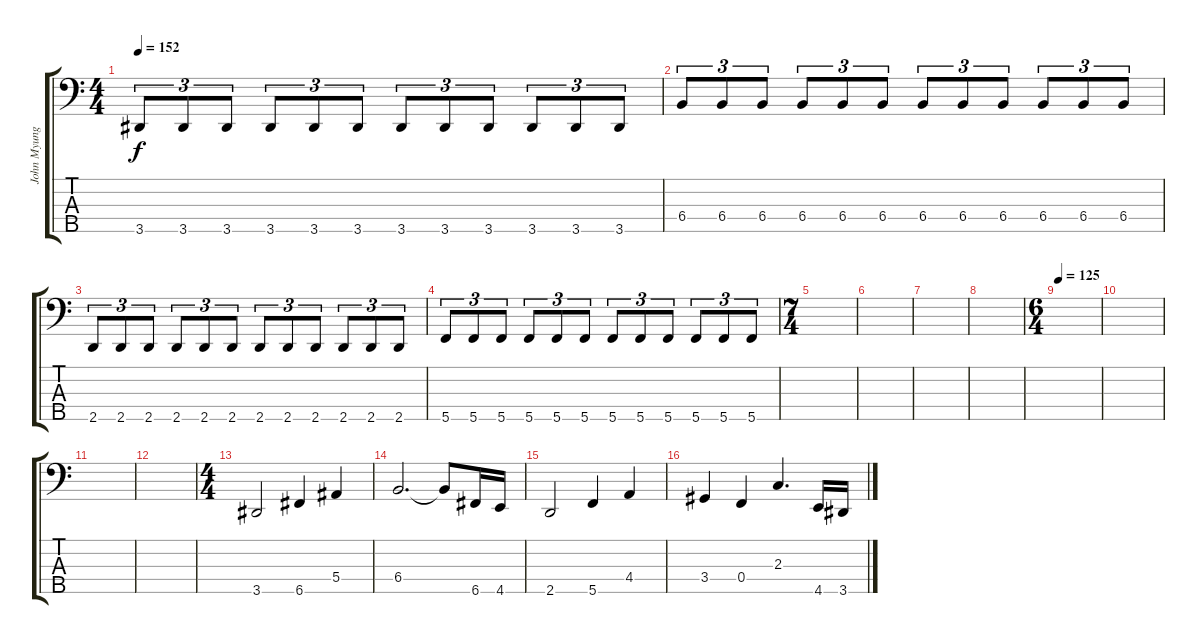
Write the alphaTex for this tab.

\track ("John Myung" "John Myung") {instrument electricbassfinger}
\staff {score tabs}
\tuning (Ab2 Eb2 Bb1 F1 C1) {hide}
\ts (4 4)
\tempo 152
\clef f4
\ks c
3.5.8{tu (3 2) dy f} 3.5.8{tu (3 2)} 3.5.8{tu (3 2)} 3.5.8{tu (3 2)} 3.5.8{tu (3 2)} 3.5.8{tu (3 2)} 3.5.8{tu (3 2)} 3.5.8{tu (3 2)} 3.5.8{tu (3 2)} 3.5.8{tu (3 2)} 3.5.8{tu (3 2)} 3.5.8{tu (3 2)} |
6.4.8{tu (3 2)} 6.4.8{tu (3 2)} 6.4.8{tu (3 2)} 6.4.8{tu (3 2)} 6.4.8{tu (3 2)} 6.4.8{tu (3 2)} 6.4.8{tu (3 2)} 6.4.8{tu (3 2)} 6.4.8{tu (3 2)} 6.4.8{tu (3 2)} 6.4.8{tu (3 2)} 6.4.8{tu (3 2)} |
2.5.8{tu (3 2)} 2.5.8{tu (3 2)} 2.5.8{tu (3 2)} 2.5.8{tu (3 2)} 2.5.8{tu (3 2)} 2.5.8{tu (3 2)} 2.5.8{tu (3 2)} 2.5.8{tu (3 2)} 2.5.8{tu (3 2)} 2.5.8{tu (3 2)} 2.5.8{tu (3 2)} 2.5.8{tu (3 2)} |
5.5.8{tu (3 2)} 5.5.8{tu (3 2)} 5.5.8{tu (3 2)} 5.5.8{tu (3 2)} 5.5.8{tu (3 2)} 5.5.8{tu (3 2)} 5.5.8{tu (3 2)} 5.5.8{tu (3 2)} 5.5.8{tu (3 2)} 5.5.8{tu (3 2)} 5.5.8{tu (3 2)} 5.5.8{tu (3 2)} |
\ts (7 4)
|
|
|
|
\ts (6 4)
\tempo 125
|
|
|
|
\ts (4 4)
3.5.2 6.5.4 5.4.4 |
6.4.2{d} 6.4{t}.8 6.5.16 4.5.16 |
2.5.2 5.5.4 4.4.4 |
3.4.4 0.4.4 2.3.4{d} 4.5.16 3.5.16
